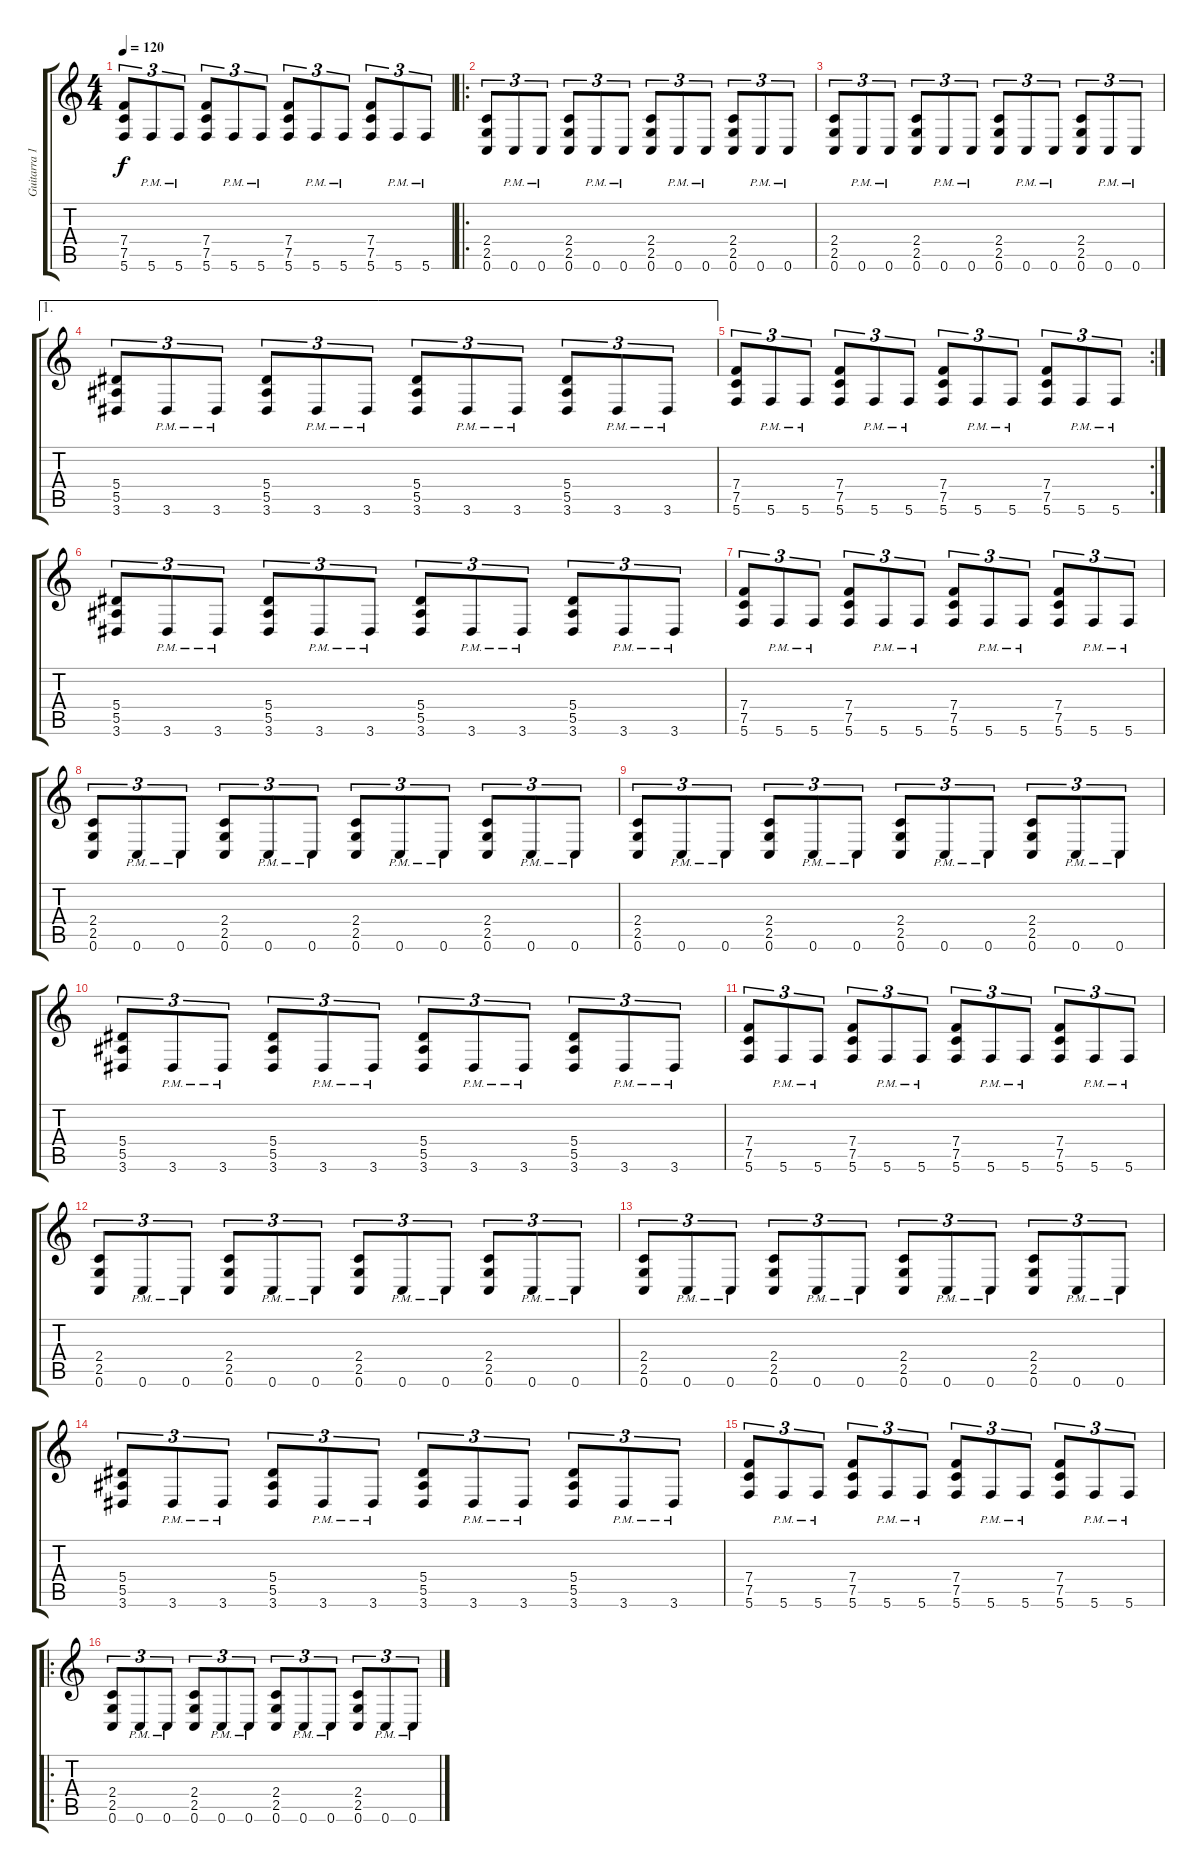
\track ("Guitarra 1" "Guitarra 1") {instrument overdrivenguitar}
\staff {score tabs}
\tuning (C4 G3 Eb3 Bb2 F2 C2) {hide}
\ts (4 4)
\tempo 120
\clef g2
\ks c
(7.4 7.5 5.6).8{tu (3 2) dy f} 5.6{pm}.8{tu (3 2)} 5.6{pm}.8{tu (3 2)} (7.4 7.5 5.6).8{tu (3 2)} 5.6{pm}.8{tu (3 2)} 5.6{pm}.8{tu (3 2)} (7.4 7.5 5.6).8{tu (3 2)} 5.6{pm}.8{tu (3 2)} 5.6{pm}.8{tu (3 2)} (7.4 7.5 5.6).8{tu (3 2)} 5.6{pm}.8{tu (3 2)} 5.6{pm}.8{tu (3 2)} |
\ro
(2.4 2.5 0.6).8{tu (3 2)} 0.6{pm}.8{tu (3 2)} 0.6{pm}.8{tu (3 2)} (2.4 2.5 0.6).8{tu (3 2)} 0.6{pm}.8{tu (3 2)} 0.6{pm}.8{tu (3 2)} (2.4 2.5 0.6).8{tu (3 2)} 0.6{pm}.8{tu (3 2)} 0.6{pm}.8{tu (3 2)} (2.4 2.5 0.6).8{tu (3 2)} 0.6{pm}.8{tu (3 2)} 0.6{pm}.8{tu (3 2)} |
(2.4 2.5 0.6).8{tu (3 2)} 0.6{pm}.8{tu (3 2)} 0.6{pm}.8{tu (3 2)} (2.4 2.5 0.6).8{tu (3 2)} 0.6{pm}.8{tu (3 2)} 0.6{pm}.8{tu (3 2)} (2.4 2.5 0.6).8{tu (3 2)} 0.6{pm}.8{tu (3 2)} 0.6{pm}.8{tu (3 2)} (2.4 2.5 0.6).8{tu (3 2)} 0.6{pm}.8{tu (3 2)} 0.6{pm}.8{tu (3 2)} |
\ae 1
(5.4 5.5 3.6).8{tu (3 2)} 3.6{pm}.8{tu (3 2)} 3.6{pm}.8{tu (3 2)} (5.4 5.5 3.6).8{tu (3 2)} 3.6{pm}.8{tu (3 2)} 3.6{pm}.8{tu (3 2)} (5.4 5.5 3.6).8{tu (3 2)} 3.6{pm}.8{tu (3 2)} 3.6{pm}.8{tu (3 2)} (5.4 5.5 3.6).8{tu (3 2)} 3.6{pm}.8{tu (3 2)} 3.6{pm}.8{tu (3 2)} |
\rc 2
(7.4 7.5 5.6).8{tu (3 2)} 5.6{pm}.8{tu (3 2)} 5.6{pm}.8{tu (3 2)} (7.4 7.5 5.6).8{tu (3 2)} 5.6{pm}.8{tu (3 2)} 5.6{pm}.8{tu (3 2)} (7.4 7.5 5.6).8{tu (3 2)} 5.6{pm}.8{tu (3 2)} 5.6{pm}.8{tu (3 2)} (7.4 7.5 5.6).8{tu (3 2)} 5.6{pm}.8{tu (3 2)} 5.6{pm}.8{tu (3 2)} |
(5.4 5.5 3.6).8{tu (3 2)} 3.6{pm}.8{tu (3 2)} 3.6{pm}.8{tu (3 2)} (5.4 5.5 3.6).8{tu (3 2)} 3.6{pm}.8{tu (3 2)} 3.6{pm}.8{tu (3 2)} (5.4 5.5 3.6).8{tu (3 2)} 3.6{pm}.8{tu (3 2)} 3.6{pm}.8{tu (3 2)} (5.4 5.5 3.6).8{tu (3 2)} 3.6{pm}.8{tu (3 2)} 3.6{pm}.8{tu (3 2)} |
(7.4 7.5 5.6).8{tu (3 2)} 5.6{pm}.8{tu (3 2)} 5.6{pm}.8{tu (3 2)} (7.4 7.5 5.6).8{tu (3 2)} 5.6{pm}.8{tu (3 2)} 5.6{pm}.8{tu (3 2)} (7.4 7.5 5.6).8{tu (3 2)} 5.6{pm}.8{tu (3 2)} 5.6{pm}.8{tu (3 2)} (7.4 7.5 5.6).8{tu (3 2)} 5.6{pm}.8{tu (3 2)} 5.6{pm}.8{tu (3 2)} |
(2.4 2.5 0.6).8{tu (3 2)} 0.6{pm}.8{tu (3 2)} 0.6{pm}.8{tu (3 2)} (2.4 2.5 0.6).8{tu (3 2)} 0.6{pm}.8{tu (3 2)} 0.6{pm}.8{tu (3 2)} (2.4 2.5 0.6).8{tu (3 2)} 0.6{pm}.8{tu (3 2)} 0.6{pm}.8{tu (3 2)} (2.4 2.5 0.6).8{tu (3 2)} 0.6{pm}.8{tu (3 2)} 0.6{pm}.8{tu (3 2)} |
(2.4 2.5 0.6).8{tu (3 2)} 0.6{pm}.8{tu (3 2)} 0.6{pm}.8{tu (3 2)} (2.4 2.5 0.6).8{tu (3 2)} 0.6{pm}.8{tu (3 2)} 0.6{pm}.8{tu (3 2)} (2.4 2.5 0.6).8{tu (3 2)} 0.6{pm}.8{tu (3 2)} 0.6{pm}.8{tu (3 2)} (2.4 2.5 0.6).8{tu (3 2)} 0.6{pm}.8{tu (3 2)} 0.6{pm}.8{tu (3 2)} |
(5.4 5.5 3.6).8{tu (3 2)} 3.6{pm}.8{tu (3 2)} 3.6{pm}.8{tu (3 2)} (5.4 5.5 3.6).8{tu (3 2)} 3.6{pm}.8{tu (3 2)} 3.6{pm}.8{tu (3 2)} (5.4 5.5 3.6).8{tu (3 2)} 3.6{pm}.8{tu (3 2)} 3.6{pm}.8{tu (3 2)} (5.4 5.5 3.6).8{tu (3 2)} 3.6{pm}.8{tu (3 2)} 3.6{pm}.8{tu (3 2)} |
(7.4 7.5 5.6).8{tu (3 2)} 5.6{pm}.8{tu (3 2)} 5.6{pm}.8{tu (3 2)} (7.4 7.5 5.6).8{tu (3 2)} 5.6{pm}.8{tu (3 2)} 5.6{pm}.8{tu (3 2)} (7.4 7.5 5.6).8{tu (3 2)} 5.6{pm}.8{tu (3 2)} 5.6{pm}.8{tu (3 2)} (7.4 7.5 5.6).8{tu (3 2)} 5.6{pm}.8{tu (3 2)} 5.6{pm}.8{tu (3 2)} |
(2.4 2.5 0.6).8{tu (3 2)} 0.6{pm}.8{tu (3 2)} 0.6{pm}.8{tu (3 2)} (2.4 2.5 0.6).8{tu (3 2)} 0.6{pm}.8{tu (3 2)} 0.6{pm}.8{tu (3 2)} (2.4 2.5 0.6).8{tu (3 2)} 0.6{pm}.8{tu (3 2)} 0.6{pm}.8{tu (3 2)} (2.4 2.5 0.6).8{tu (3 2)} 0.6{pm}.8{tu (3 2)} 0.6{pm}.8{tu (3 2)} |
(2.4 2.5 0.6).8{tu (3 2)} 0.6{pm}.8{tu (3 2)} 0.6{pm}.8{tu (3 2)} (2.4 2.5 0.6).8{tu (3 2)} 0.6{pm}.8{tu (3 2)} 0.6{pm}.8{tu (3 2)} (2.4 2.5 0.6).8{tu (3 2)} 0.6{pm}.8{tu (3 2)} 0.6{pm}.8{tu (3 2)} (2.4 2.5 0.6).8{tu (3 2)} 0.6{pm}.8{tu (3 2)} 0.6{pm}.8{tu (3 2)} |
(5.4 5.5 3.6).8{tu (3 2)} 3.6{pm}.8{tu (3 2)} 3.6{pm}.8{tu (3 2)} (5.4 5.5 3.6).8{tu (3 2)} 3.6{pm}.8{tu (3 2)} 3.6{pm}.8{tu (3 2)} (5.4 5.5 3.6).8{tu (3 2)} 3.6{pm}.8{tu (3 2)} 3.6{pm}.8{tu (3 2)} (5.4 5.5 3.6).8{tu (3 2)} 3.6{pm}.8{tu (3 2)} 3.6{pm}.8{tu (3 2)} |
(7.4 7.5 5.6).8{tu (3 2)} 5.6{pm}.8{tu (3 2)} 5.6{pm}.8{tu (3 2)} (7.4 7.5 5.6).8{tu (3 2)} 5.6{pm}.8{tu (3 2)} 5.6{pm}.8{tu (3 2)} (7.4 7.5 5.6).8{tu (3 2)} 5.6{pm}.8{tu (3 2)} 5.6{pm}.8{tu (3 2)} (7.4 7.5 5.6).8{tu (3 2)} 5.6{pm}.8{tu (3 2)} 5.6{pm}.8{tu (3 2)} |
\ro
(2.4 2.5 0.6).8{tu (3 2)} 0.6{pm}.8{tu (3 2)} 0.6{pm}.8{tu (3 2)} (2.4 2.5 0.6).8{tu (3 2)} 0.6{pm}.8{tu (3 2)} 0.6{pm}.8{tu (3 2)} (2.4 2.5 0.6).8{tu (3 2)} 0.6{pm}.8{tu (3 2)} 0.6{pm}.8{tu (3 2)} (2.4 2.5 0.6).8{tu (3 2)} 0.6{pm}.8{tu (3 2)} 0.6{pm}.8{tu (3 2)}
